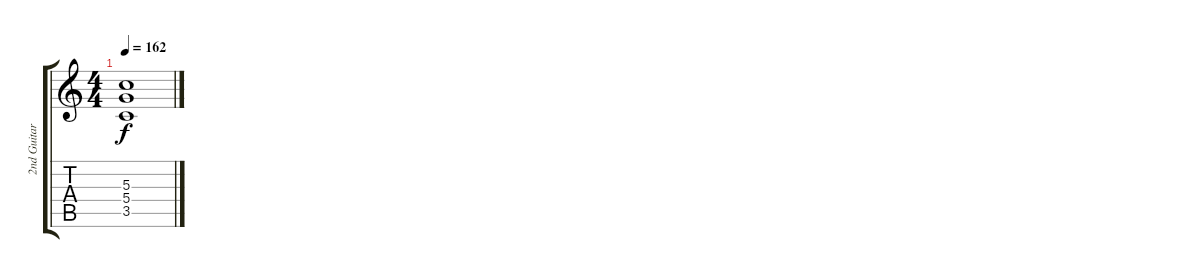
\track ("2nd Guitar" "2nd Guitar") {instrument distortionguitar}
\staff {score tabs}
\tuning (E4 B3 G3 D3 A2 E2) {hide}
\ts (4 4)
\tempo 162
\clef g2
\ks c
(5.3{t} 5.4{t} 3.5{t}).1{dy f}
